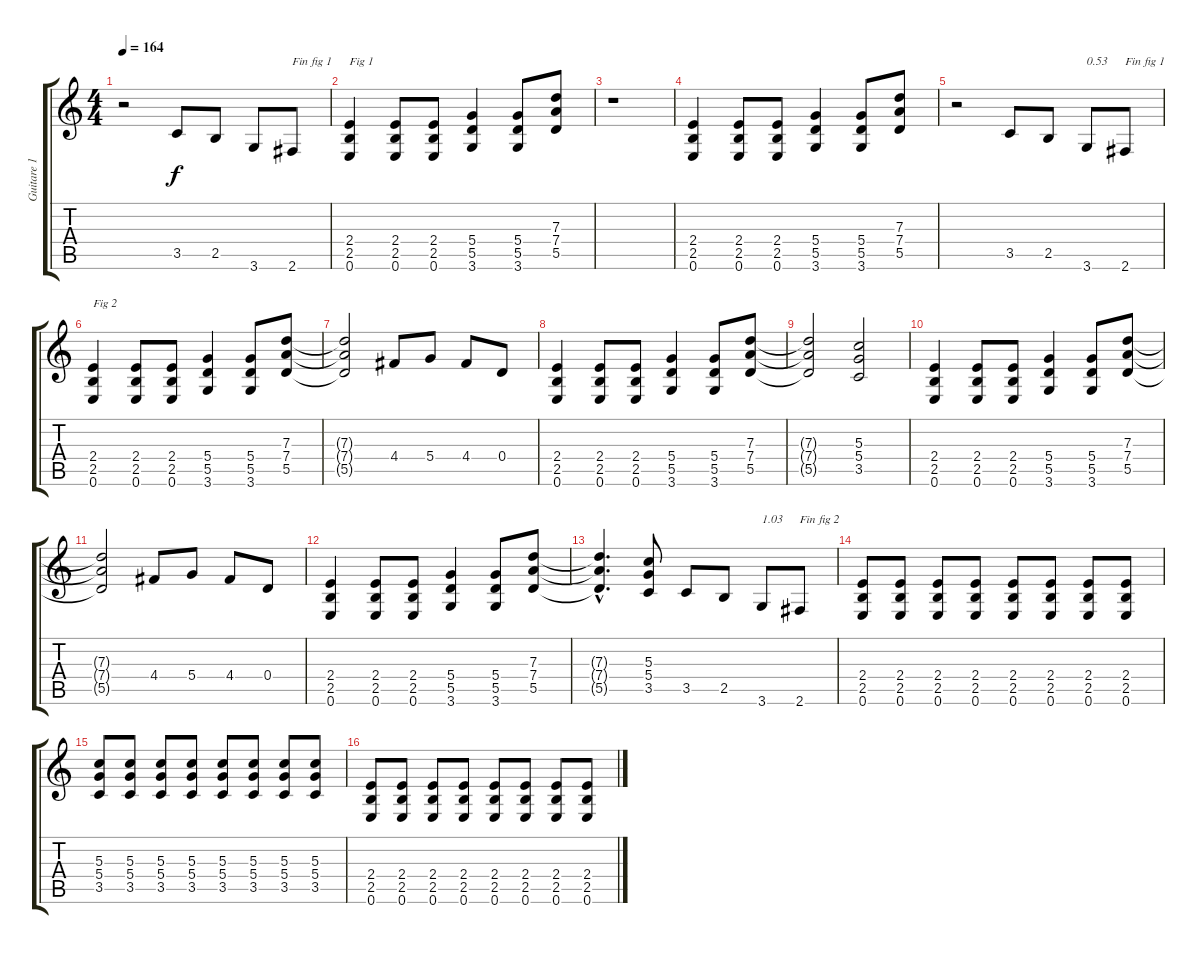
\track ("Guitare 1 *" "Guitare 1 ") {instrument distortionguitar}
\staff {score tabs}
\tuning (E4 B3 G3 D3 A2 E2) {hide}
\ts (4 4)
\tempo 164
\clef g2
\ks c
r.2{dy f} 3.5.8 2.5.8 3.6.8 2.6.8{txt "Fin fig 1"} |
(2.4 2.5 0.6).4{txt "Fig 1"} (2.4 2.5 0.6).8 (2.4 2.5 0.6).8 (5.4 5.5 3.6).4 (5.4 5.5 3.6).8 (7.3 7.4 5.5).8 |
r.1 |
(2.4 2.5 0.6).4 (2.4 2.5 0.6).8 (2.4 2.5 0.6).8 (5.4 5.5 3.6).4 (5.4 5.5 3.6).8 (7.3 7.4 5.5).8 |
r.2 3.5.8 2.5.8 3.6.8{txt "0.53"} 2.6.8{txt "Fin fig 1"} |
(2.4 2.5 0.6).4{txt "Fig 2"} (2.4 2.5 0.6).8 (2.4 2.5 0.6).8 (5.4 5.5 3.6).4 (5.4 5.5 3.6).8 (7.3 7.4 5.5).8 |
(7.3{t} 7.4{t} 5.5{t}).2 4.4.8 5.4.8 4.4.8 0.4.8 |
(2.4 2.5 0.6).4 (2.4 2.5 0.6).8 (2.4 2.5 0.6).8 (5.4 5.5 3.6).4 (5.4 5.5 3.6).8 (7.3 7.4 5.5).8 |
(7.3{t} 7.4{t} 5.5{t}).2 (5.3 5.4 3.5).2 |
(2.4 2.5 0.6).4 (2.4 2.5 0.6).8 (2.4 2.5 0.6).8 (5.4 5.5 3.6).4 (5.4 5.5 3.6).8 (7.3 7.4 5.5).8 |
(7.3{t} 7.4{t} 5.5{t}).2 4.4.8 5.4.8 4.4.8 0.4.8 |
(2.4 2.5 0.6).4 (2.4 2.5 0.6).8 (2.4 2.5 0.6).8 (5.4 5.5 3.6).4 (5.4 5.5 3.6).8 (7.3 7.4 5.5).8 |
(7.3{hac t} 7.4{hac t} 5.5{hac t}).4{d} (5.3 5.4 3.5).8 3.5.8 2.5.8 3.6.8{txt "1.03"} 2.6.8{txt "Fin fig 2"} |
(2.4 2.5 0.6).8 (2.4 2.5 0.6).8 (2.4 2.5 0.6).8 (2.4 2.5 0.6).8 (2.4 2.5 0.6).8 (2.4 2.5 0.6).8 (2.4 2.5 0.6).8 (2.4 2.5 0.6).8 |
(5.3 5.4 3.5).8 (5.3 5.4 3.5).8 (5.3 5.4 3.5).8 (5.3 5.4 3.5).8 (5.3 5.4 3.5).8 (5.3 5.4 3.5).8 (5.3 5.4 3.5).8 (5.3 5.4 3.5).8 |
(2.4 2.5 0.6).8 (2.4 2.5 0.6).8 (2.4 2.5 0.6).8 (2.4 2.5 0.6).8 (2.4 2.5 0.6).8 (2.4 2.5 0.6).8 (2.4 2.5 0.6).8 (2.4 2.5 0.6).8
